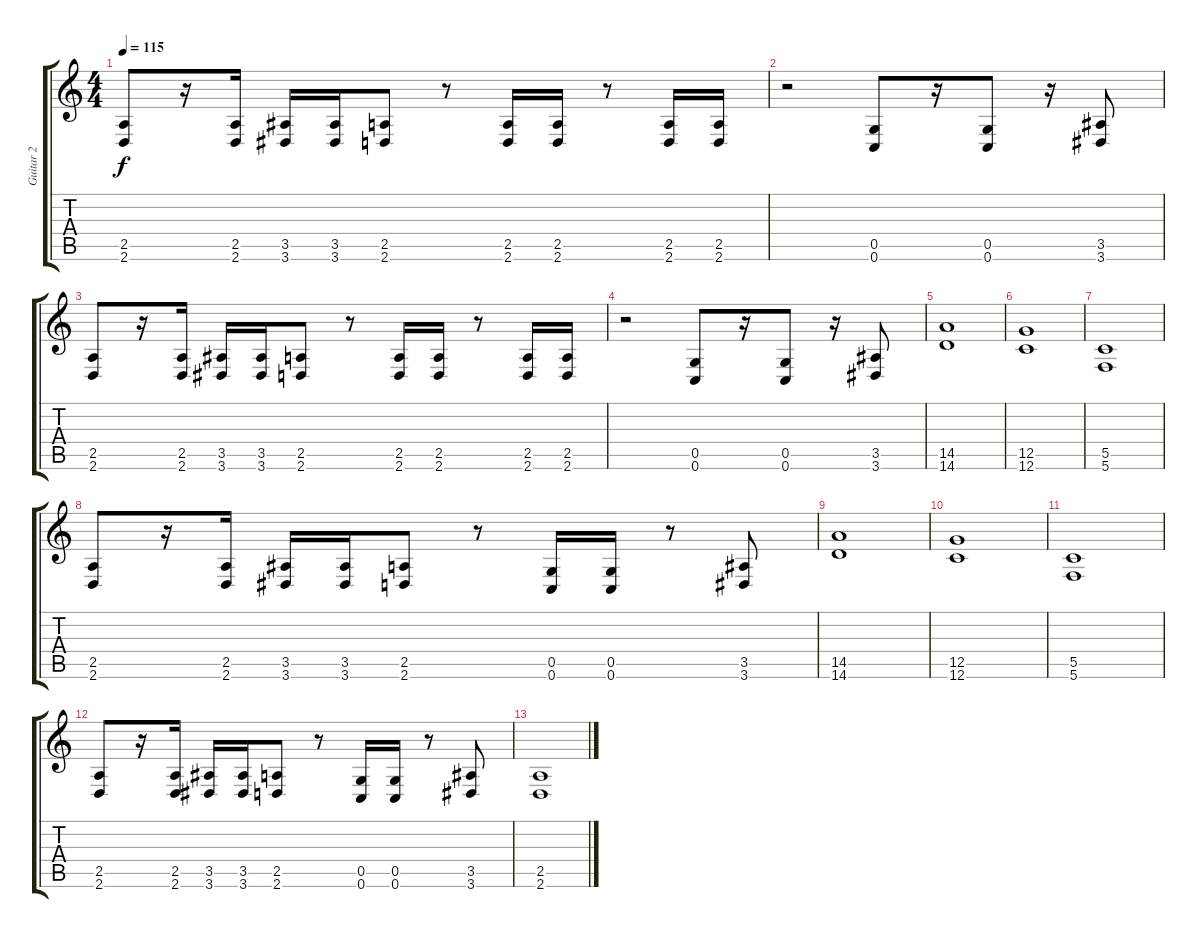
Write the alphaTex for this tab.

\track ("Guitar 2" "Guitar 2") {instrument distortionguitar}
\staff {score tabs}
\tuning (D4 A3 F3 C3 G2 C2) {hide}
\ts (4 4)
\tempo 115
\clef g2
\ks c
(2.5 2.6).8{dy f} r.16 (2.5 2.6).16 (3.5 3.6).16 (3.5 3.6).16 (2.5 2.6).8 r.8 (2.5 2.6).16 (2.5 2.6).16 r.8 (2.5 2.6).16 (2.5 2.6).16 |
r.2 (0.5 0.6).8 r.16 (0.5 0.6).8 r.16 (3.5 3.6).8 |
(2.5 2.6).8 r.16 (2.5 2.6).16 (3.5 3.6).16 (3.5 3.6).16 (2.5 2.6).8 r.8 (2.5 2.6).16 (2.5 2.6).16 r.8 (2.5 2.6).16 (2.5 2.6).16 |
r.2 (0.5 0.6).8 r.16 (0.5 0.6).8 r.16 (3.5 3.6).8 |
(14.5 14.6).1 |
(12.5 12.6).1 |
(5.5 5.6).1 |
(2.5 2.6).8 r.16 (2.5 2.6).16 (3.5 3.6).16 (3.5 3.6).16 (2.5 2.6).8 r.8 (0.5 0.6).16 (0.5 0.6).16 r.8 (3.5 3.6).8 |
(14.5 14.6).1 |
(12.5 12.6).1 |
(5.5 5.6).1 |
(2.5 2.6).8 r.16 (2.5 2.6).16 (3.5 3.6).16 (3.5 3.6).16 (2.5 2.6).8 r.8 (0.5 0.6).16 (0.5 0.6).16 r.8 (3.5 3.6).8 |
(2.5 2.6).1
